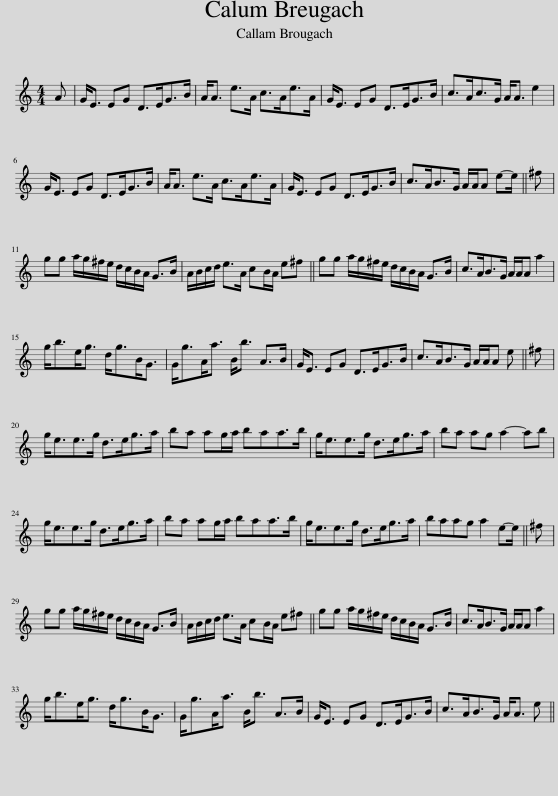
X:1
L:1/8
M:4/4
I:linebreak $
K:C
V:1 treble
V:1
 A | G<E EG D>EG>B | A<A e>A c>Ae>A | G<E EG D>EG>B | c>Ac>G A<A e2 |$ %5
 G<E EG D>EG>B | A<A e>A c>Ae>A | G<E EG D>EG>B | c>AB>G A/A/A e-e/ || ^f |$ %10
 gg a/g/^f/e/ d/c/B/A/ G>B | A/B/c/d/ e>A cB/A/ e^f || gg a/g/^f/e/ d/c/B/A/ G>B | c>AB>G A/A/A a2 |$ g<be<g d<gB<G | %15
 G<gA<a B<b A>B | G<E EG D>EG>B | c>AB>G A/A/A e || ^f |$ g<ee>g d>eg>a | %20
 ba ag/a/ baa>b | g<ee>g d>eg>a | ba ag a2- ab |$ g<ee>g d>eg>a | ba ag/a/ baa>b | %25
 g<ee>g d>eg>a | baag a2 e-e/ || ^f |$ gg a/g/^f/e/ d/c/B/A/ G>B | A/B/c/d/ e>A cB/A/ e^f || %30
 gg a/g/^f/e/ d/c/B/A/ G>B | c>AB>G A/A/A a2 |$ g<be<g d<gB<G | G<gA<a B<b A>B | G<E EG D>EG>B | %35
 c>AB>G A<A e || %36
